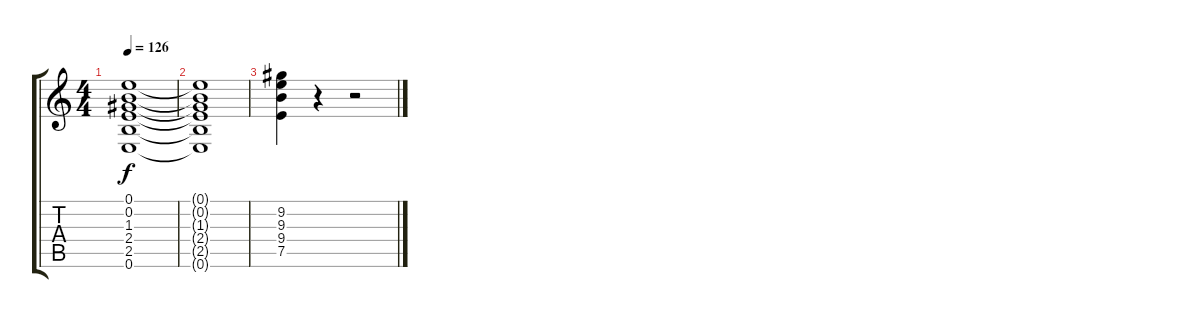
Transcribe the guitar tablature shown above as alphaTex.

\track "" {instrument distortionguitar}
\staff {score tabs}
\tuning (E4 B3 G3 D3 A2 E2) {hide}
\ts (4 4)
\tempo 126
\clef g2
\ks c
(0.1 0.2 1.3 2.4 2.5 0.6).1{dy f} |
(0.1{t} 0.2{t} 1.3{t} 2.4{t} 2.5{t} 0.6{t}).1 |
(9.2 9.3 9.4 7.5).4 r.4 r.2
